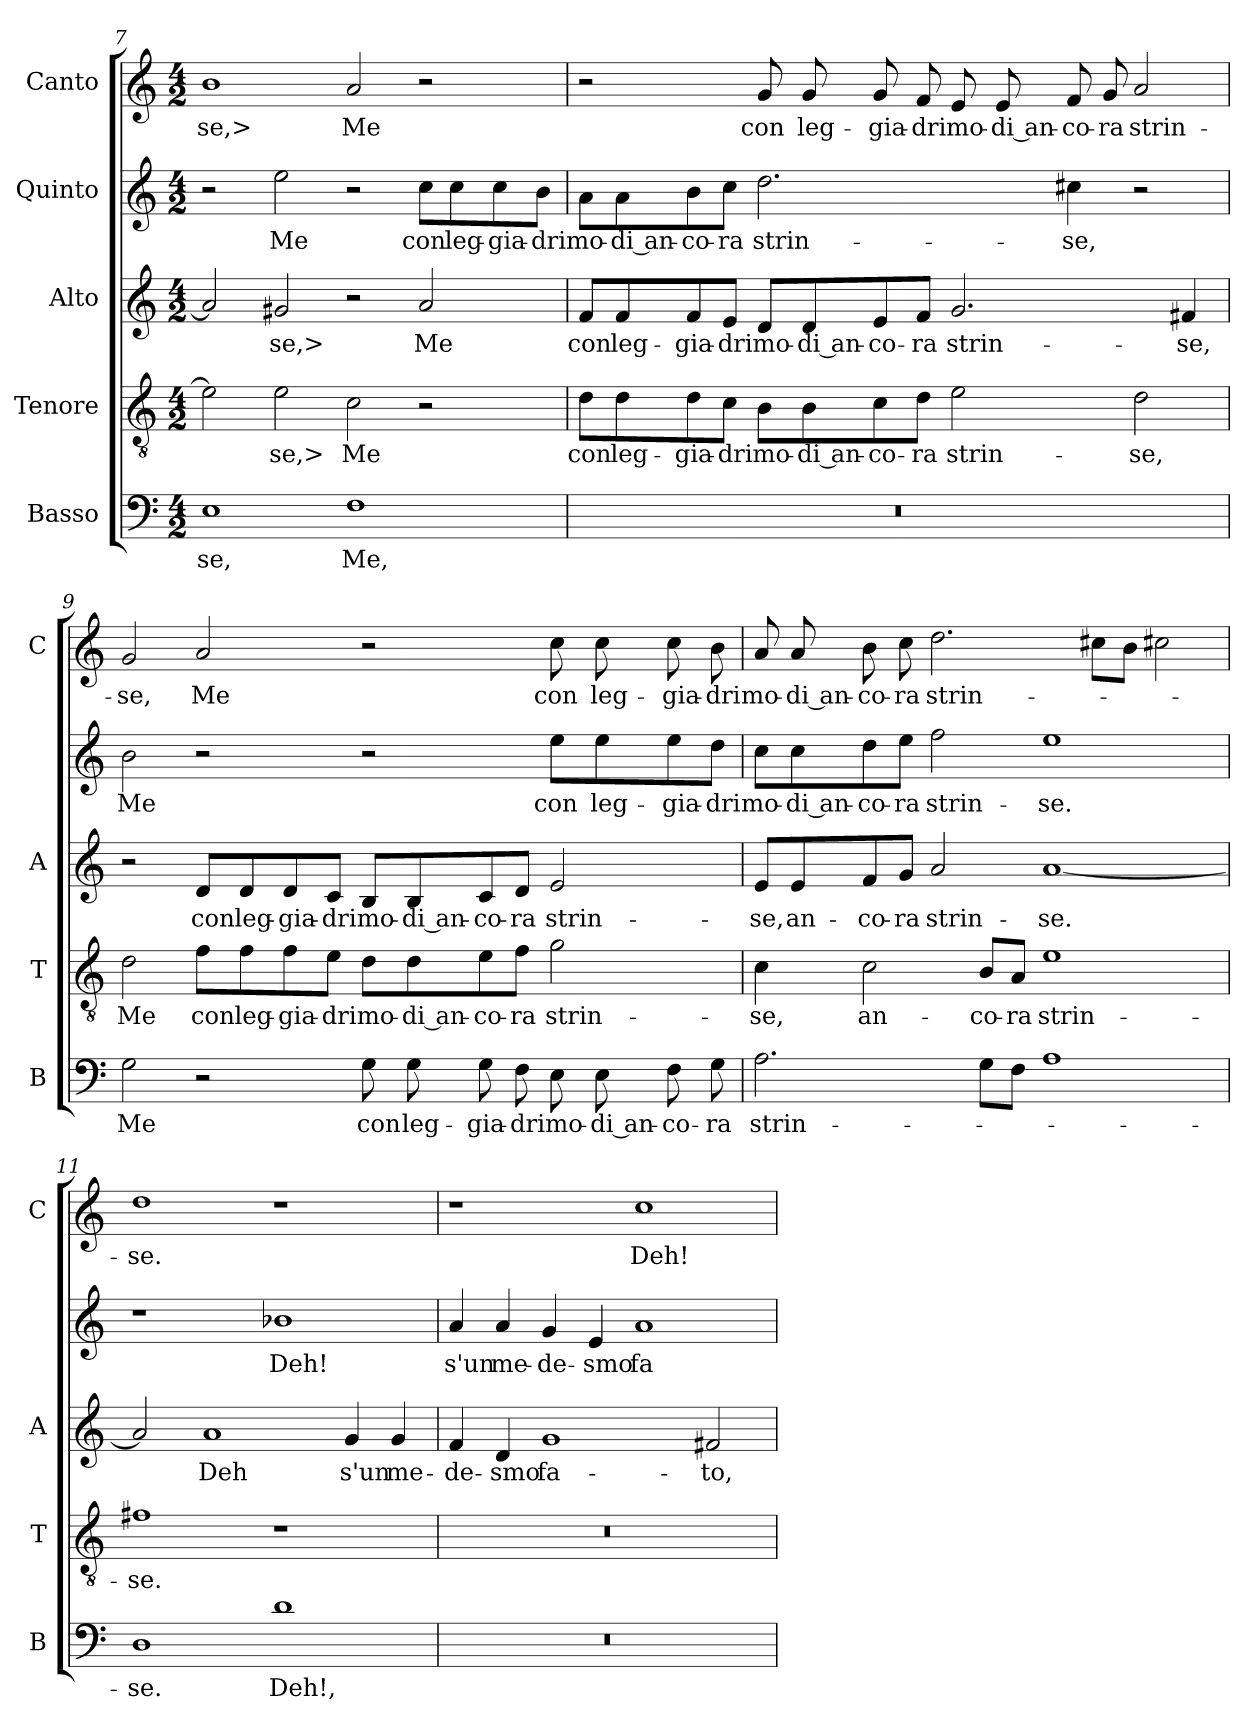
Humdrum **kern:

**kern	**text	**kern	**text	**kern	**text	**kern	**text	**kern	**text
*part5	*part5	*part4	*part4	*part3	*part3	*part2	*part2	*part1	*part1
*staff5	*staff5	*staff4	*staff4	*staff3	*staff3	*staff2	*staff2	*staff1	*staff1
*I"Basso	*	*I"Tenore	*	*I"Alto	*	*I"Quinto	*	*I"Canto	*
*I'B	*	*I'T	*	*I'A	*	*	*	*I'C	*
*clefF4	*	*clefGv2	*	*clefG2	*	*clefG2	*	*clefG2	*
*k[]	*	*k[]	*	*k[]	*	*k[]	*	*k[]	*
*M4/2	*	*M4/2	*	*M4/2	*	*M4/2	*	*M4/2	*
=7	=7	=7	=7	=7	=7	=7	=7	=7	=7
1E	-se,	2e]	.	2a]	.	2r	.	1b	-se,>
.	.	2e	-se,>	2g#X	-se,>	2ee	Me	.	.
1F	Me,	2c	Me	2r	.	2r	.	2a	Me
.	.	2r	.	2a	Me	8cc\L	con	2r	.
.	.	.	.	.	.	8cc\	leg-	.	.
.	.	.	.	.	.	8cc\	-gia-	.	.
.	.	.	.	.	.	8b\J	-dri	.	.
=8	=8	=8	=8	=8	=8	=8	=8	=8	=8
0r	.	8d\L	con	8f/L	con	8a\L	mo-	2r	.
.	.	8d\	leg-	8f/	leg-	8a\	-di an-	.	.
.	.	8d\	-gia-	8f/	-gia-	8b\	-co-	.	.
.	.	8c\J	-dri	8e/J	-dri	8cc\J	-ra	.	.
.	.	8B\L	mo-	8d/L	mo-	2.dd	strin-	8g	con
.	.	8B\	-di an-	8d/	-di an-	.	.	8g	leg-
.	.	8c\	-co-	8e/	-co-	.	.	8g	-gia-
.	.	8d\J	-ra	8f/J	-ra	.	.	8f	-dri
.	.	2e	strin-	2.g	strin-	.	.	8e	mo-
.	.	.	.	.	.	.	.	8e	-di an-
.	.	.	.	.	.	4cc#X	-se,	8f	-co-
.	.	.	.	.	.	.	.	8g	-ra
.	.	2d	-se,	.	.	2r	.	2a	strin-
.	.	.	.	4f#X	-se,	.	.	.	.
=9	=9	=9	=9	=9	=9	=9	=9	=9	=9
2G	Me	2d	Me	2r	.	2b	Me	2g	-se,
2r	.	8f\L	con	8d/L	con	2r	.	2a	Me
.	.	8f\	leg-	8d/	leg-	.	.	.	.
.	.	8f\	-gia-	8d/	-gia-	.	.	.	.
.	.	8e\J	-dri	8c/J	-dri	.	.	.	.
8G	con	8d\L	mo-	8B/L	mo-	2r	.	2r	.
8G	leg-	8d\	-di an-	8B/	-di an-	.	.	.	.
8G	-gia-	8e\	-co-	8c/	-co-	.	.	.	.
8F	-dri	8f\J	-ra	8d/J	-ra	.	.	.	.
8E	mo-	2g	strin-	2e	strin-	8ee\L	con	8cc	con
8E	-di an-	.	.	.	.	8ee\	leg-	8cc	leg-
8F	-co-	.	.	.	.	8ee\	-gia-	8cc	-gia-
8G	-ra	.	.	.	.	8dd\J	-dri	8b	-dri
=10	=10	=10	=10	=10	=10	=10	=10	=10	=10
2.A	strin-	4c	-se,	8e/L	-se,	8cc\L	mo-	8a	mo-
.	.	.	.	8e/	an-	8cc\	-di an-	8a	-di an-
.	.	2c	an-	8f/	-co-	8dd\	-co-	8b	-co-
.	.	.	.	8g/J	-ra	8ee\J	-ra	8cc	-ra
.	.	.	.	2a	strin-	2ff	strin-	2.dd	strin-
8GL	.	8B/L	-co-	.	.	.	.	.	.
8FJ	.	8A/J	-ra	.	.	.	.	.	.
1A	.	1e	strin-	[1a	-se.	1ee	-se.	.	.
.	.	.	.	.	.	.	.	8cc#XL	.
.	.	.	.	.	.	.	.	8bJ	.
.	.	.	.	.	.	.	.	2cc#X	.
=11	=11	=11	=11	=11	=11	=11	=11	=11	=11
1D	-se.	1f#X	-se.	2a]	.	1r	.	1dd	-se.
.	.	.	.	1a	Deh	.	.	.	.
1d	Deh!,	1r	.	.	.	1b-X	Deh!	1r	.
.	.	.	.	4g	s'un	.	.	.	.
.	.	.	.	4g	me-	.	.	.	.
=12	=12	=12	=12	=12	=12	=12	=12	=12	=12
0r	.	0r	.	4f	-de-	4a	s'un	1r	.
.	.	.	.	4d	-smo	4a	me-	.	.
.	.	.	.	1g	fa-	4g	-de-	.	.
.	.	.	.	.	.	4e	-smo	.	.
.	.	.	.	.	.	1a	fa-	1cc	Deh!
.	.	.	.	2f#X	-to,	.	.	.	.
=	=	=	=	=	=	=	=	=	=
*-	*-	*-	*-	*-	*-	*-	*-	*-	*-
